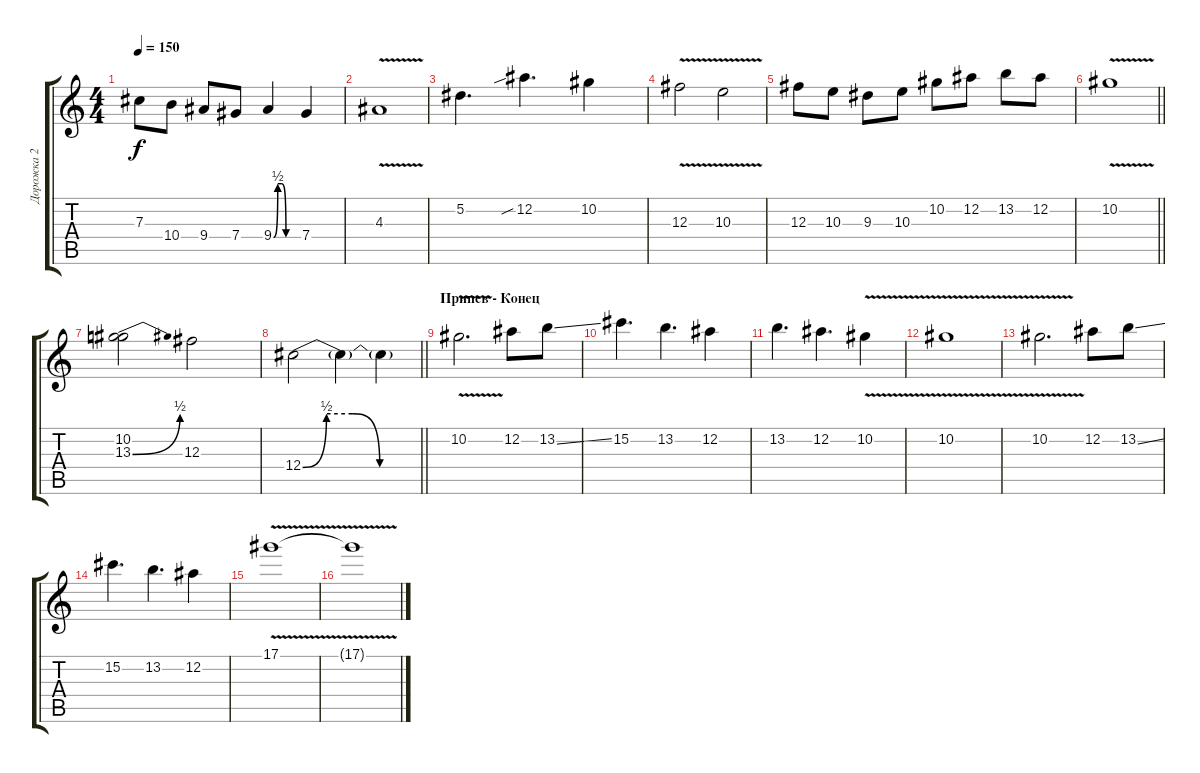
\track ("Дорожка 2" "Дорожка 2") {instrument overdrivenguitar}
\staff {score tabs}
\tuning (Eb4 Bb3 Gb3 Db3 Ab2 Eb2) {hide}
\ts (4 4)
\tempo 150
\clef g2
\ks c
7.3.8{dy f} 10.4.8 9.4.8 7.4.8 9.4{be (custom 0 0 10 2 20 2 30 0 60 0)}.4 7.4.4 |
4.3{v}.1 |
5.2.4{d} 12.2{sib}.4{d} 10.2.4 |
12.3{v}.2 10.3{v}.2 |
12.3.8 10.3.8 9.3.8 10.3.8 10.2.8 12.2.8 13.2.8 12.2.8 |
\barLineRight lightlight
10.2{v}.1 |
(10.2 13.3{be (bend 0 0 60 2)}).2 12.3.2 |
\barLineRight lightlight
12.4{be (custom 0 0 12 2 25 2 39 0 60 0)}.2 12.4{t}.4 12.4{t}.4 |
\section ("" "Припев - Конец")
10.2{v}.2{d} 12.2.8 13.2{ss}.8 |
15.2.4{d} 13.2.4{d} 12.2.4 |
13.2.4{d} 12.2.4{d} 10.2{v}.4 |
10.2{v}.1 |
10.2{v}.2{d} 12.2.8 13.2{ss}.8 |
15.2.4{d} 13.2.4{d} 12.2.4 |
17.1{v}.1 |
17.1{t}.1
